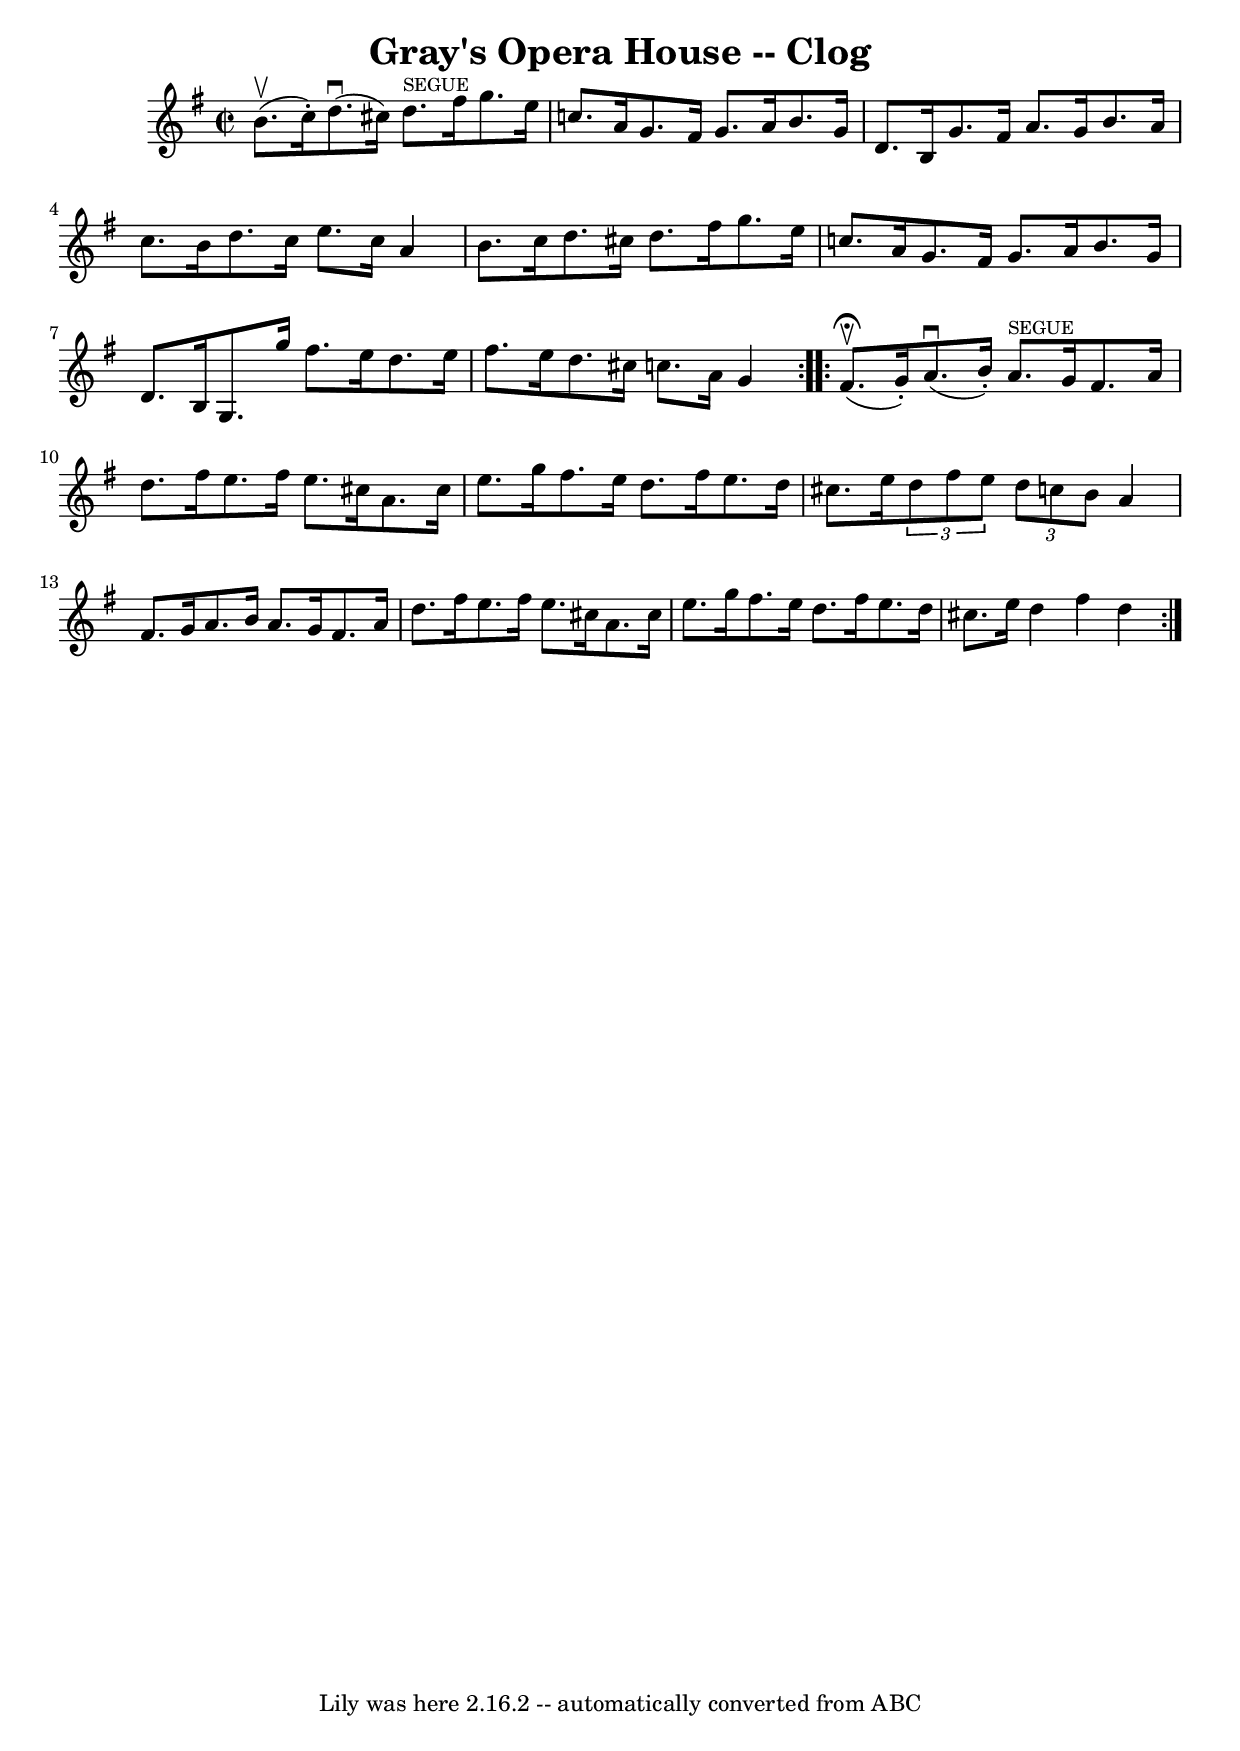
\version "2.16.2"
\include "Mammoth.ily"
\header {
  %% book = "Ryan's Mammoth Collection"
 crossRefNumber = "1"
 footnotes = "\\\\159 949"
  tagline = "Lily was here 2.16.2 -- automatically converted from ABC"
  title = "Gray's Opera House -- Clog"

}
voicedefault =  {



  \repeat volta 2 {

    \override Staff.TimeSignature #'style = #'C
    \time 2/2 
    \key g \major b'8.^\upbow(c''16-.)  |
 d''8.^\downbow(cis''16) d''8.^\segue fis''16 g''8. e''16 c''!8. a'16     |
 g'8. fis'16 g'8. a'16 b'8. g'16 d'8. b16     |
 g'8. fis'16 a'8. g'16 b'8. a'16 c''8. b'16     |
 d''8. c''16 e''8. c''16 a'4 b'8. c''16     |
 d''8. cis''16 d''8. fis''16 g''8. e''16 c''!8. a'16     |
 g'8. fis'16 g'8. a'16 b'8. g'16 d'8. b16     |
 g8. g''16 fis''8. e''16 d''8. e''16 fis''8. e''16     |
 d''8. cis''16 c''!8. a'16 g'4    
  }     

  \repeat volta 2 { fis'8.^\fermata^\upbow(g'16-.)  |
 a'8.^\downbow(b'16-.) a'8.^\segue g'16 fis'8. a'16 d''8. fis''16     |
 e''8. fis''16 e''8. cis''16 a'8. cis''16 e''8. g''16     |
 fis''8. e''16 d''8. fis''16 e''8. d''16 cis''8. e''16     |
    \times 2/3 { d''8 fis''8 e''8  

	       }   \times 2/3 { d''8 c''8 b'8   			      } a'4 fis'8. g'16     |
 a'8. b'16 a'8. g'16 fis'8. a'16 d''8. fis''16      |
 e''8. fis''16 e''8. cis''16 a'8. cis''16 e''8. g''16     |
 fis''8. e''16 d''8. fis''16 e''8. d''16 cis''8. e''16     |
 d''4 fis''4 d''4  
  }   

}

\score{
  <<

    \context Staff="default"
    {
      \voicedefault 
      
    }

  >>
  \layout {
    
  }
  \midi {
  }

}
